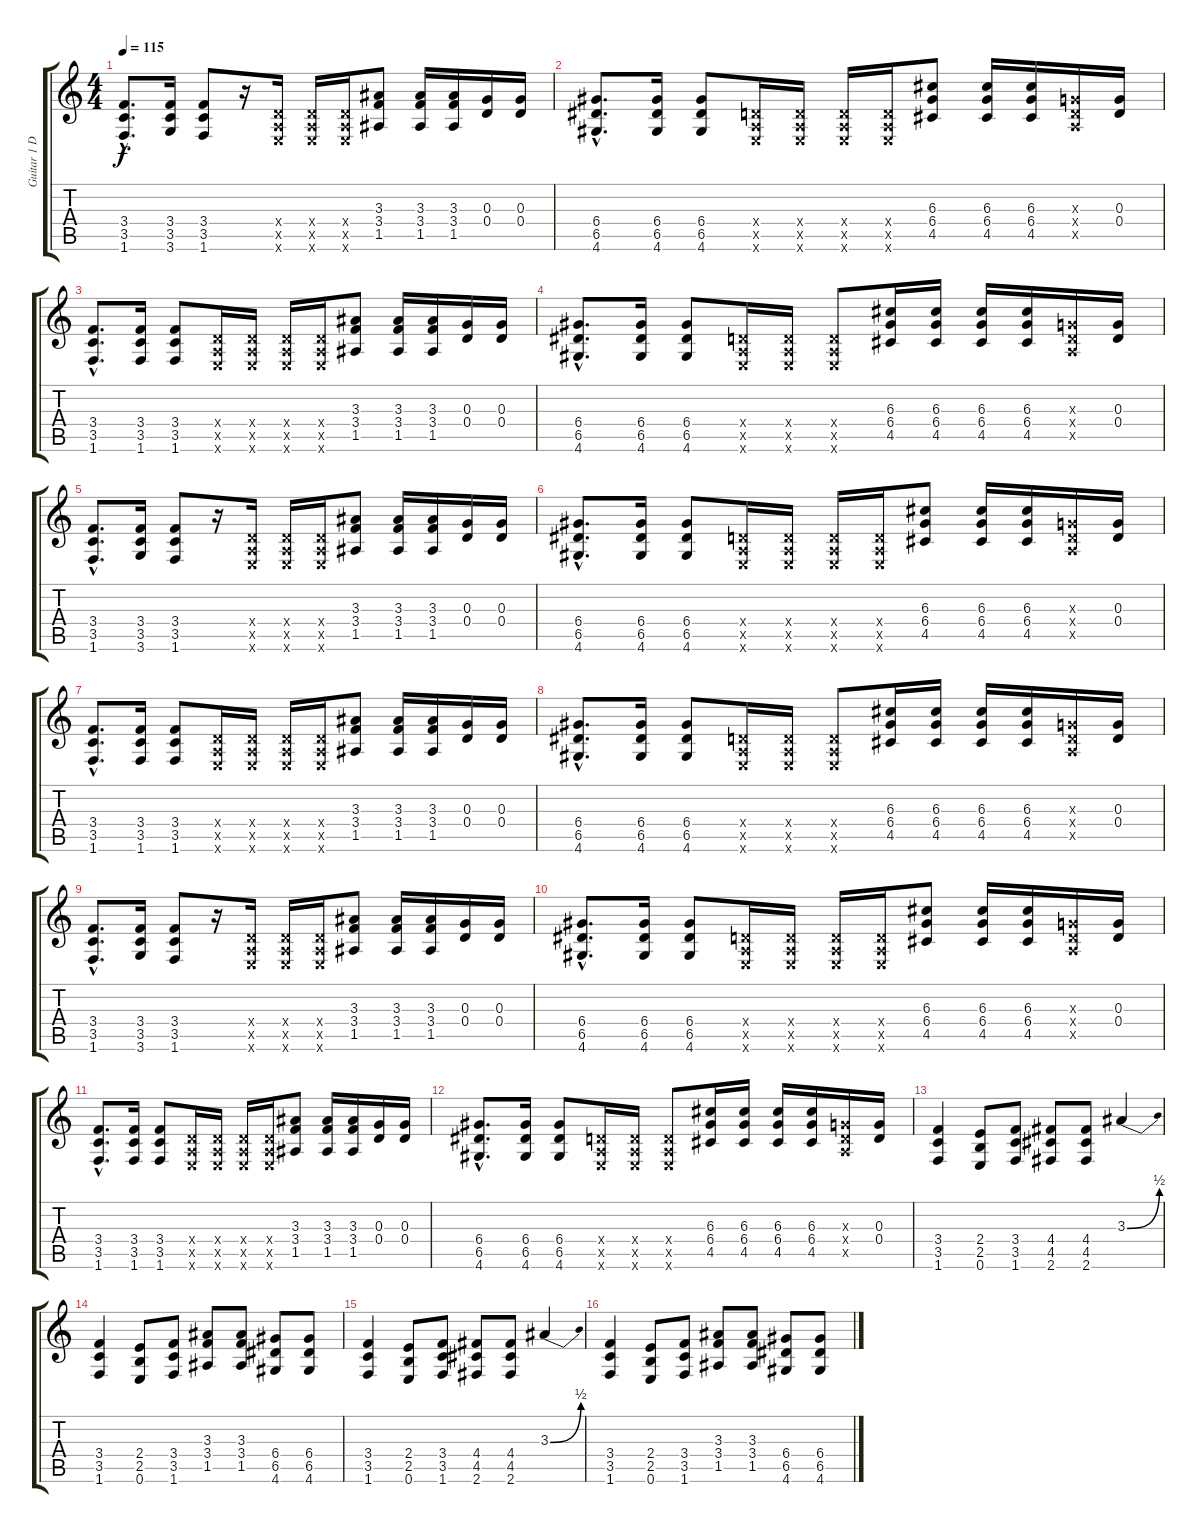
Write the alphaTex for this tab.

\track ("Guitar 1 Distortion" "Guitar 1 D") {instrument distortionguitar}
\staff {score tabs}
\tuning (E4 B3 G3 D3 A2 E2) {hide}
\ts (4 4)
\tempo 115
\clef g2
\ks c
(3.4{hac} 3.5{hac} 1.6{hac}).8{d dy f} (3.4 3.5 3.6).16 (3.4 3.5 1.6).8 r.16 (0.4{x} 0.5{x} 0.6{x}).16 (0.4{x} 0.5{x} 0.6{x}).16 (0.4{x} 0.5{x} 0.6{x}).16 (3.3 3.4 1.5).8 (3.3 3.4 1.5).16 (3.3 3.4 1.5).16 (0.3 0.4).16 (0.3 0.4).16 |
(6.4{hac} 6.5{hac} 4.6{hac}).8{d} (6.4 6.5 4.6).16 (6.4 6.5 4.6).8 (0.4{x} 0.5{x} 0.6{x}).16 (0.4{x} 0.5{x} 0.6{x}).16 (0.4{x} 0.5{x} 0.6{x}).16 (0.4{x} 0.5{x} 0.6{x}).16 (6.3 6.4 4.5).8 (6.3 6.4 4.5).16 (6.3 6.4 4.5).16 (0.3{x} 0.4{x} 0.5{x}).16 (0.3 0.4).16 |
(3.4{hac} 3.5{hac} 1.6{hac}).8{d} (3.4 3.5 1.6).16 (3.4 3.5 1.6).8 (0.4{x} 0.5{x} 0.6{x}).16 (0.4{x} 0.5{x} 0.6{x}).16 (0.4{x} 0.5{x} 0.6{x}).16 (0.4{x} 0.5{x} 0.6{x}).16 (3.3 3.4 1.5).8 (3.3 3.4 1.5).16 (3.3 3.4 1.5).16 (0.3 0.4).16 (0.3 0.4).16 |
(6.4{hac} 6.5{hac} 4.6{hac}).8{d} (6.4 6.5 4.6).16 (6.4 6.5 4.6).8 (0.4{x} 0.5{x} 0.6{x}).16 (0.4{x} 0.5{x} 0.6{x}).16 (0.4{x} 0.5{x} 0.6{x}).8 (6.3 6.4 4.5).16 (6.3 6.4 4.5).16 (6.3 6.4 4.5).16 (6.3 6.4 4.5).16 (0.3{x} 0.4{x} 0.5{x}).16 (0.3 0.4).16 |
(3.4{hac} 3.5{hac} 1.6{hac}).8{d} (3.4 3.5 3.6).16 (3.4 3.5 1.6).8 r.16 (0.4{x} 0.5{x} 0.6{x}).16 (0.4{x} 0.5{x} 0.6{x}).16 (0.4{x} 0.5{x} 0.6{x}).16 (3.3 3.4 1.5).8 (3.3 3.4 1.5).16 (3.3 3.4 1.5).16 (0.3 0.4).16 (0.3 0.4).16 |
(6.4{hac} 6.5{hac} 4.6{hac}).8{d} (6.4 6.5 4.6).16 (6.4 6.5 4.6).8 (0.4{x} 0.5{x} 0.6{x}).16 (0.4{x} 0.5{x} 0.6{x}).16 (0.4{x} 0.5{x} 0.6{x}).16 (0.4{x} 0.5{x} 0.6{x}).16 (6.3 6.4 4.5).8 (6.3 6.4 4.5).16 (6.3 6.4 4.5).16 (0.3{x} 0.4{x} 0.5{x}).16 (0.3 0.4).16 |
(3.4{hac} 3.5{hac} 1.6{hac}).8{d} (3.4 3.5 1.6).16 (3.4 3.5 1.6).8 (0.4{x} 0.5{x} 0.6{x}).16 (0.4{x} 0.5{x} 0.6{x}).16 (0.4{x} 0.5{x} 0.6{x}).16 (0.4{x} 0.5{x} 0.6{x}).16 (3.3 3.4 1.5).8 (3.3 3.4 1.5).16 (3.3 3.4 1.5).16 (0.3 0.4).16 (0.3 0.4).16 |
(6.4{hac} 6.5{hac} 4.6{hac}).8{d} (6.4 6.5 4.6).16 (6.4 6.5 4.6).8 (0.4{x} 0.5{x} 0.6{x}).16 (0.4{x} 0.5{x} 0.6{x}).16 (0.4{x} 0.5{x} 0.6{x}).8 (6.3 6.4 4.5).16 (6.3 6.4 4.5).16 (6.3 6.4 4.5).16 (6.3 6.4 4.5).16 (0.3{x} 0.4{x} 0.5{x}).16 (0.3 0.4).16 |
(3.4{hac} 3.5{hac} 1.6{hac}).8{d} (3.4 3.5 3.6).16 (3.4 3.5 1.6).8 r.16 (0.4{x} 0.5{x} 0.6{x}).16 (0.4{x} 0.5{x} 0.6{x}).16 (0.4{x} 0.5{x} 0.6{x}).16 (3.3 3.4 1.5).8 (3.3 3.4 1.5).16 (3.3 3.4 1.5).16 (0.3 0.4).16 (0.3 0.4).16 |
(6.4{hac} 6.5{hac} 4.6{hac}).8{d} (6.4 6.5 4.6).16 (6.4 6.5 4.6).8 (0.4{x} 0.5{x} 0.6{x}).16 (0.4{x} 0.5{x} 0.6{x}).16 (0.4{x} 0.5{x} 0.6{x}).16 (0.4{x} 0.5{x} 0.6{x}).16 (6.3 6.4 4.5).8 (6.3 6.4 4.5).16 (6.3 6.4 4.5).16 (0.3{x} 0.4{x} 0.5{x}).16 (0.3 0.4).16 |
(3.4{hac} 3.5{hac} 1.6{hac}).8{d} (3.4 3.5 1.6).16 (3.4 3.5 1.6).8 (0.4{x} 0.5{x} 0.6{x}).16 (0.4{x} 0.5{x} 0.6{x}).16 (0.4{x} 0.5{x} 0.6{x}).16 (0.4{x} 0.5{x} 0.6{x}).16 (3.3 3.4 1.5).8 (3.3 3.4 1.5).16 (3.3 3.4 1.5).16 (0.3 0.4).16 (0.3 0.4).16 |
(6.4{hac} 6.5{hac} 4.6{hac}).8{d} (6.4 6.5 4.6).16 (6.4 6.5 4.6).8 (0.4{x} 0.5{x} 0.6{x}).16 (0.4{x} 0.5{x} 0.6{x}).16 (0.4{x} 0.5{x} 0.6{x}).8 (6.3 6.4 4.5).16 (6.3 6.4 4.5).16 (6.3 6.4 4.5).16 (6.3 6.4 4.5).16 (0.3{x} 0.4{x} 0.5{x}).16 (0.3 0.4).16 |
(3.4 3.5 1.6).4 (2.4 2.5 0.6).8 (3.4 3.5 1.6).8 (4.4 4.5 2.6).8 (4.4 4.5 2.6).8 3.3{be (bend 0 0 60 2)}.4 |
(3.4 3.5 1.6).4 (2.4 2.5 0.6).8 (3.4 3.5 1.6).8 (3.3 3.4 1.5).8 (3.3 3.4 1.5).8 (6.4 6.5 4.6).8 (6.4 6.5 4.6).8 |
(3.4 3.5 1.6).4 (2.4 2.5 0.6).8 (3.4 3.5 1.6).8 (4.4 4.5 2.6).8 (4.4 4.5 2.6).8 3.3{be (bend 0 0 60 2)}.4 |
(3.4 3.5 1.6).4 (2.4 2.5 0.6).8 (3.4 3.5 1.6).8 (3.3 3.4 1.5).8 (3.3 3.4 1.5).8 (6.4 6.5 4.6).8 (6.4 6.5 4.6).8
